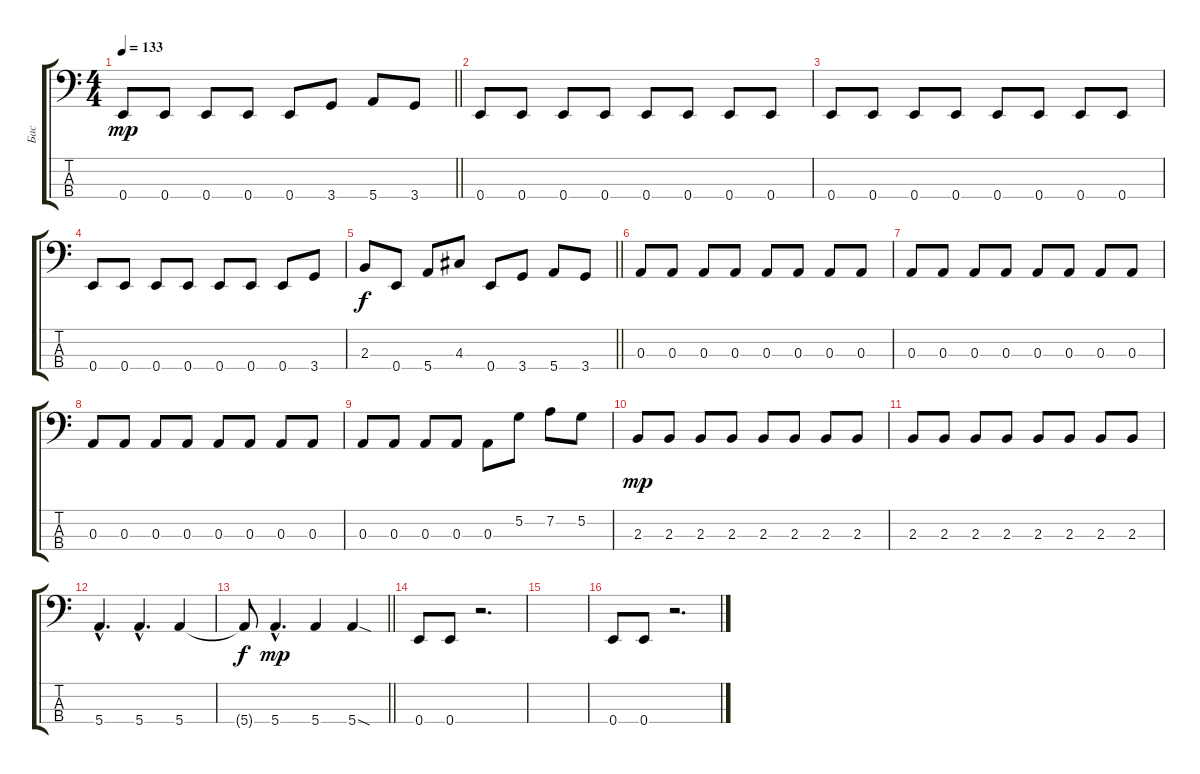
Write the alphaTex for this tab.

\track ("Бас" "Бас") {instrument electricbasspick}
\staff {score tabs}
\tuning (G2 D2 A1 E1) {hide}
\ts (4 4)
\tempo 133
\clef f4
\barLineRight lightlight
\ks c
0.4.8{dy mp} 0.4.8 0.4.8 0.4.8 0.4.8 3.4.8 5.4.8 3.4.8 |
0.4.8 0.4.8 0.4.8 0.4.8 0.4.8 0.4.8 0.4.8 0.4.8 |
0.4.8 0.4.8 0.4.8 0.4.8 0.4.8 0.4.8 0.4.8 0.4.8 |
0.4.8 0.4.8 0.4.8 0.4.8 0.4.8 0.4.8 0.4.8 3.4.8 |
\barLineRight lightlight
2.3.8{dy f} 0.4.8 5.4.8 4.3.8 0.4.8 3.4.8 5.4.8 3.4.8 |
0.3.8 0.3.8 0.3.8 0.3.8 0.3.8 0.3.8 0.3.8 0.3.8 |
0.3.8 0.3.8 0.3.8 0.3.8 0.3.8 0.3.8 0.3.8 0.3.8 |
0.3.8 0.3.8 0.3.8 0.3.8 0.3.8 0.3.8 0.3.8 0.3.8 |
0.3.8 0.3.8 0.3.8 0.3.8 0.3.8 5.2.8 7.2.8 5.2.8 |
2.3.8{dy mp} 2.3.8 2.3.8 2.3.8 2.3.8 2.3.8 2.3.8 2.3.8 |
2.3.8 2.3.8 2.3.8 2.3.8 2.3.8 2.3.8 2.3.8 2.3.8 |
5.4{hac}.4{d} 5.4{hac}.4{d} 5.4.4 |
\barLineRight lightlight
5.4{t}.8{dy f} 5.4{hac}.4{d dy mp} 5.4.4 5.4{sod}.4 |
\section ("" "")
0.4.8 0.4.8 r.2{d} |
|
0.4.8 0.4.8 r.2{d}
